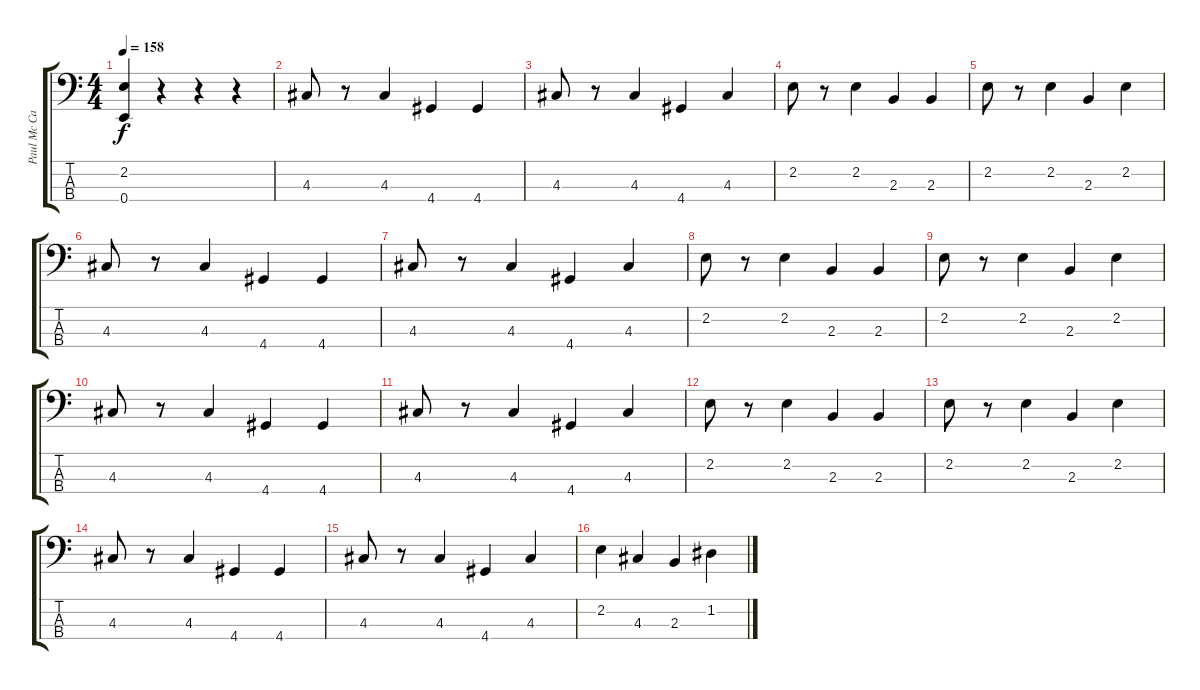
\track ("Paul Mc Cartney" "Paul Mc Ca") {instrument electricbassfinger}
\staff {score tabs}
\tuning (G2 D2 A1 E1) {hide}
\ts (4 4)
\tempo 158
\clef f4
\ks c
(2.2 0.4).4{dy f} r.4 r.4 r.4 |
4.3.8 r.8 4.3.4 4.4.4 4.4.4 |
4.3.8 r.8 4.3.4 4.4.4 4.3.4 |
2.2.8 r.8 2.2.4 2.3.4 2.3.4 |
2.2.8 r.8 2.2.4 2.3.4 2.2.4 |
4.3.8 r.8 4.3.4 4.4.4 4.4.4 |
4.3.8 r.8 4.3.4 4.4.4 4.3.4 |
2.2.8 r.8 2.2.4 2.3.4 2.3.4 |
2.2.8 r.8 2.2.4 2.3.4 2.2.4 |
4.3.8 r.8 4.3.4 4.4.4 4.4.4 |
4.3.8 r.8 4.3.4 4.4.4 4.3.4 |
2.2.8 r.8 2.2.4 2.3.4 2.3.4 |
2.2.8 r.8 2.2.4 2.3.4 2.2.4 |
4.3.8 r.8 4.3.4 4.4.4 4.4.4 |
4.3.8 r.8 4.3.4 4.4.4 4.3.4 |
2.2.4 4.3.4 2.3.4 1.2.4
